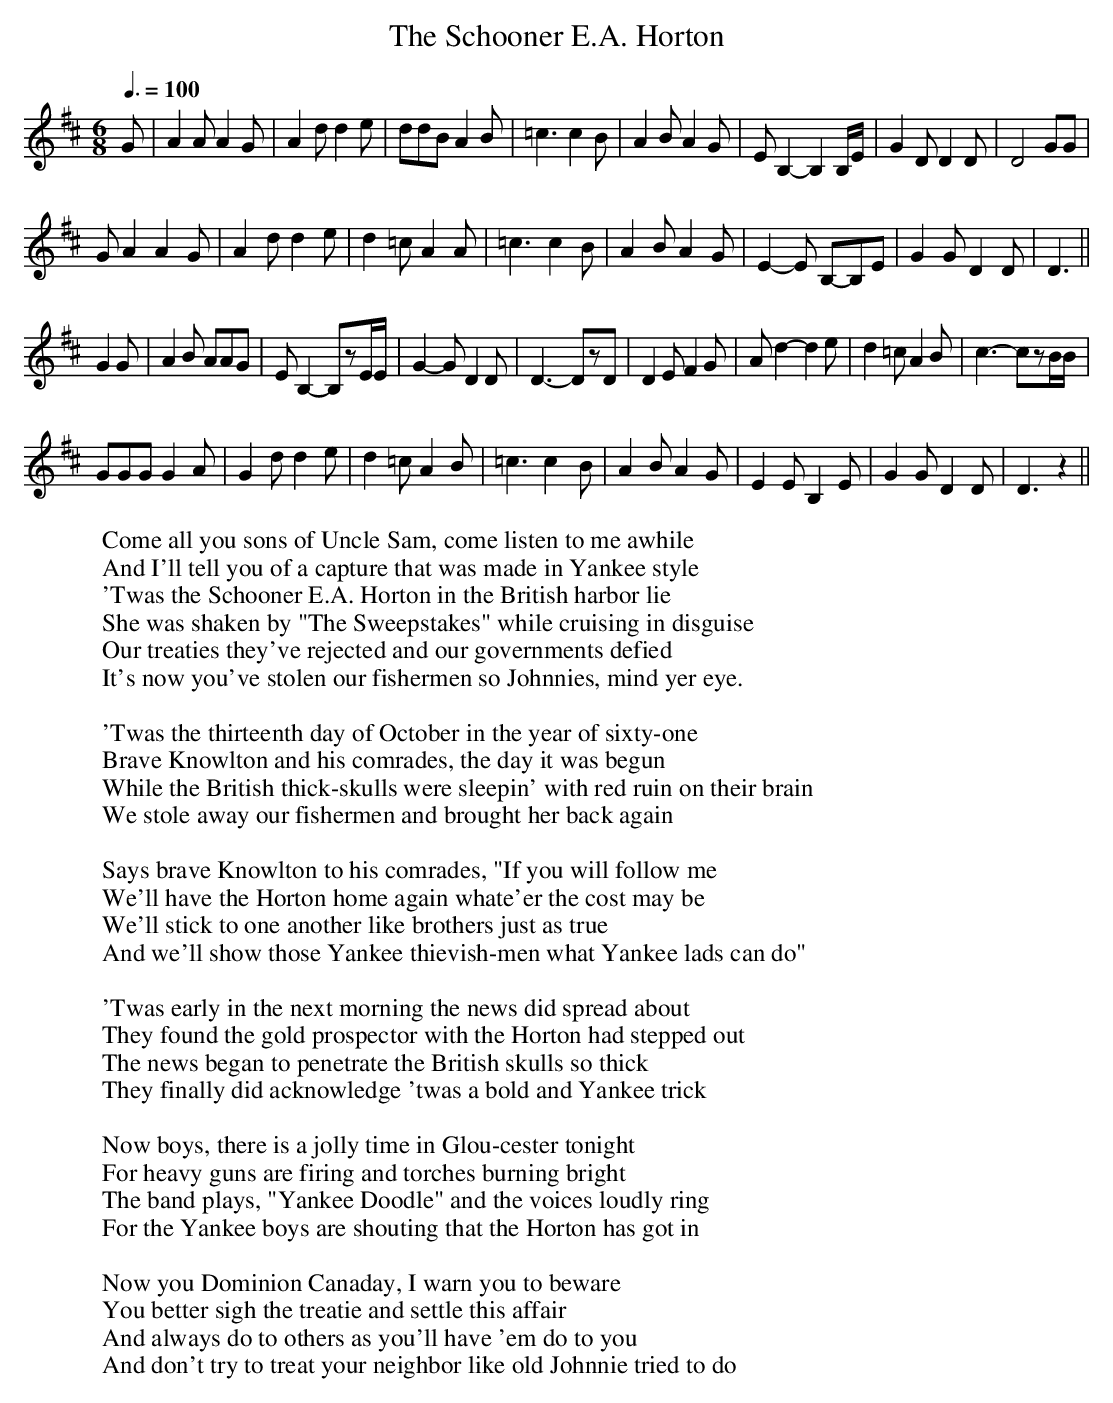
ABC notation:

X:1
T:Schooner E.A. Horton, The
M:6/8
L:1/8
Q:3/8=100
W:Come all you sons of Uncle Sam, come listen to me awhile
W:And I'll tell you of a capture that was made in Yankee style
W:'Twas the Schooner E.A. Horton in the British harbor lie
W:She was shaken by "The Sweepstakes" while cruising in disguise
W:Our treaties they've rejected and our governments defied
W:It's now you've stolen our fishermen so Johnnies, mind yer eye.
W:
W:'Twas the thirteenth day of October in the year of sixty-one
W:Brave Knowlton and his comrades, the day it was begun
W:While the British thick-skulls were sleepin' with red ruin on their brain
W:We stole away our fishermen and brought her back again
W:
W:Says brave Knowlton to his comrades, "If you will follow me
W:We'll have the Horton home again whate'er the cost may be
W:We'll stick to one another like brothers just as true
W:And we'll show those Yankee thievish-men what Yankee lads can do"
W:
W:'Twas early in the next morning the news did spread about
W:They found the gold prospector with the Horton had stepped out
W:The news began to penetrate the British skulls so thick
W:They finally did acknowledge 'twas a bold and Yankee trick
W:
W:Now boys, there is a jolly time in Glou-cester tonight
W:For heavy guns are firing and torches burning bright
W:The band plays, "Yankee Doodle" and the voices loudly ring
W:For the Yankee boys are shouting that the Horton has got in
W:
W:Now you Dominion Canaday, I warn you to beware
W:You better sigh the treatie and settle this affair
W:And always do to others as you'll have 'em do to you
W:And don't try to treat your neighbor like old Johnnie tried to do
K:D
G|A2A A2G|A2d d2e|ddB A2B|=c3 c2B|\
A2B A2G|EB,2- B,2B,/E/|G2D D2D|D4GG|
GA2 A2G|A2d d2e|d2=c A2A|=c3 c2B|\
A2B A2G|E2-E B,-B,E|G2G D2D|D3||
G2G |A2B AAG|EB,2- B,zE/E/|G2-G D2D|D3- DzD|\
D2E F2G|Ad2- d2e|d2=c A2B|c3- czB/B/|
GGG G2A|G2d d2e|d2=c A2B|=c3 c2-B|\
A2B A2G|E2E B,2E|G2G D2D|D3 z2||
